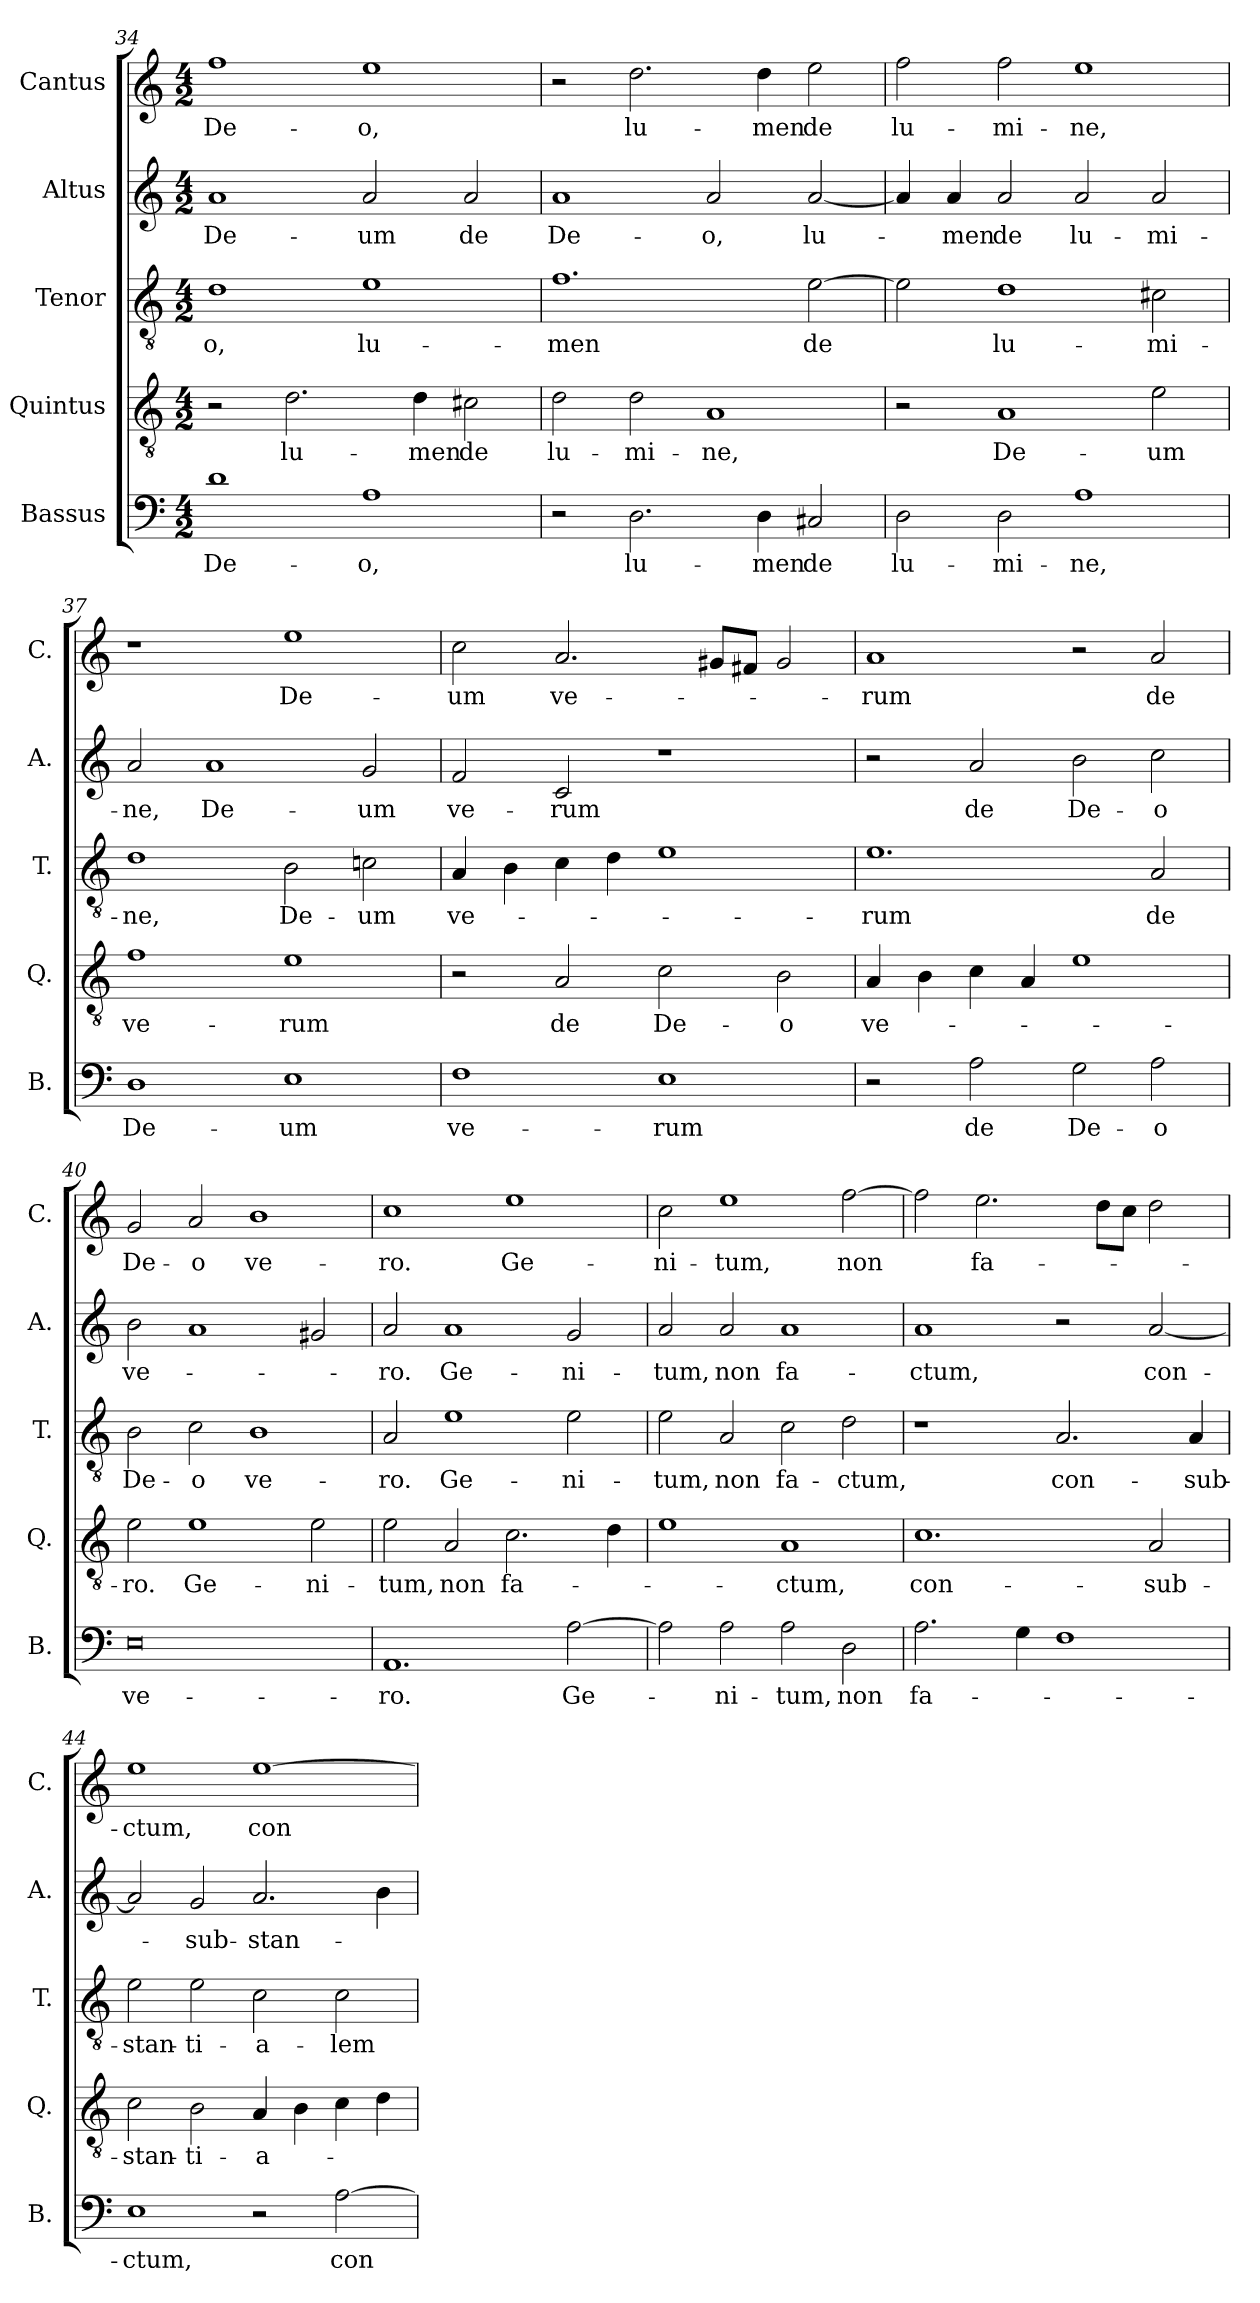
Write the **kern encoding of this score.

**kern	**text	**kern	**text	**kern	**text	**kern	**text	**kern	**text
*part5	*part5	*part4	*part4	*part3	*part3	*part2	*part2	*part1	*part1
*staff5	*staff5	*staff4	*staff4	*staff3	*staff3	*staff2	*staff2	*staff1	*staff1
*I"Bassus	*	*I"Quintus	*	*I"Tenor	*	*I"Altus	*	*I"Cantus	*
*I'B.	*	*I'Q.	*	*I'T.	*	*I'A.	*	*I'C.	*
*clefF4	*	*clefGv2	*	*clefGv2	*	*clefG2	*	*clefG2	*
*	*	*ITrd7c12	*	*ITrd7c12	*	*	*	*	*
*k[]	*	*k[]	*	*k[]	*	*k[]	*	*k[]	*
*C:	*	*C:	*	*C:	*	*C:	*	*C:	*
*M4/2	*	*M4/2	*	*M4/2	*	*M4/2	*	*M4/2	*
=34	=34	=34	=34	=34	=34	=34	=34	=34	=34
1d\	De-	2r	.	1D\	-o,	1a/	De-	1ff\	De-
.	.	2.D\	lu-	.	.	.	.	.	.
1A\	-o,	.	.	1E\	lu-	2a/	-um	1ee\	-o,
.	.	4D\	-men	.	.	.	.	.	.
.	.	2C#\	de	.	.	2a/	de	.	.
=35	=35	=35	=35	=35	=35	=35	=35	=35	=35
2r	.	2D\	lu-	1.F\	-men	1a/	De-	2r	.
2.D\	lu-	2D\	-mi-	.	.	.	.	2.dd\	lu-
.	.	1AA/	-ne,	.	.	2a/	-o,	.	.
4D\	-men	.	.	.	.	.	.	4dd\	-men
2C#X/	de	.	.	[2E\	de	[2a/	lu-	2ee\	de
=36	=36	=36	=36	=36	=36	=36	=36	=36	=36
2D\	lu-	2r	.	2E\]	.	4a/]	.	2ff\	lu-
.	.	.	.	.	.	4a/	-men	.	.
2D\	-mi-	1AA/	De-	1D\	lu-	2a/	de	2ff\	-mi-
1A\	-ne,	.	.	.	.	2a/	lu-	1ee\	-ne,
.	.	2E\	-um	2C#\	-mi-	2a/	-mi-	.	.
=37	=37	=37	=37	=37	=37	=37	=37	=37	=37
1D\	De-	1F\	ve-	1D\	-ne,	2a/	-ne,	1r	.
.	.	.	.	.	.	1a/	De-	.	.
1E\	-um	1E\	-rum	2BB\	De-	.	.	1ee\	De-
.	.	.	.	2Cn\	-um	2g/	-um	.	.
=38	=38	=38	=38	=38	=38	=38	=38	=38	=38
1F\	ve-	2r	.	4AA/	ve-	2f/	ve-	2cc\	-um
.	.	.	.	4BB\	.	.	.	.	.
.	.	2AA/	de	4C\	.	2c/	-rum	2.a/	ve-
.	.	.	.	4D\	.	.	.	.	.
1E\	-rum	2C\	De-	1E\	.	1r	.	.	.
.	.	.	.	.	.	.	.	8g#/L	.
.	.	.	.	.	.	.	.	8f#/J	.
.	.	2BB\	-o	.	.	.	.	2g#/	.
=39	=39	=39	=39	=39	=39	=39	=39	=39	=39
2r	.	4AA/	ve-	1.E\	-rum	2r	.	1a/	-rum
.	.	4BB\	.	.	.	.	.	.	.
2A\	de	4C\	.	.	.	2a/	de	.	.
.	.	4AA/	.	.	.	.	.	.	.
2G\	De-	1E\	.	.	.	2b\	De-	2r	.
2A\	-o	.	.	2AA/	de	2cc\	-o	2a/	de
=40	=40	=40	=40	=40	=40	=40	=40	=40	=40
0E\	ve-	2E\	-ro.	2BB\	De-	2b\	ve-	2g/	De-
.	.	1E\	Ge-	2C\	-o	1a/	.	2a/	-o
.	.	.	.	1BB\	ve-	.	.	1b\	ve-
.	.	2E\	-ni-	.	.	2g#/	.	.	.
=41	=41	=41	=41	=41	=41	=41	=41	=41	=41
1.AA/	-ro.	2E\	-tum,	2AA/	-ro.	2a/	-ro.	1cc\	-ro.
.	.	2AA/	non	1E\	Ge-	1a/	Ge-	.	.
.	.	2.C\	fa-	.	.	.	.	1ee\	Ge-
[2A\	Ge-	.	.	2E\	-ni-	2g/	-ni-	.	.
.	.	4D\	.	.	.	.	.	.	.
=42	=42	=42	=42	=42	=42	=42	=42	=42	=42
2A\]	.	1E\	.	2E\	-tum,	2a/	-tum,	2cc\	-ni-
2A\	-ni-	.	.	2AA/	non	2a/	non	1ee\	-tum,
2A\	-tum,	1AA/	-ctum,	2C\	fa-	1a/	fa-	.	.
2D\	non	.	.	2D\	-ctum,	.	.	[2ff\	non
=43	=43	=43	=43	=43	=43	=43	=43	=43	=43
2.A\	fa-	1.C\	con-	1r	.	1a/	-ctum,	2ff\]	.
.	.	.	.	.	.	.	.	2.ee\	fa-
4G\	.	.	.	.	.	.	.	.	.
1F\	.	.	.	2.AA/	con-	2r	.	.	.
.	.	.	.	.	.	.	.	8dd\L	.
.	.	.	.	.	.	.	.	8cc\J	.
.	.	2AA/	-sub-	.	.	[2a/	con-	2dd\	.
.	.	.	.	4AA/	-sub-	.	.	.	.
=44	=44	=44	=44	=44	=44	=44	=44	=44	=44
1E\	-ctum,	2C\	-stan-	2E\	-stan-	2a/]	.	1ee\	-ctum,
.	.	2BB\	-ti-	2E\	-ti-	2g/	-sub-	.	.
2r	.	4AA/	-a-	2C\	-a-	2.a/	-stan-	[1ee\	con-
.	.	4BB\	.	.	.	.	.	.	.
[2A\	con-	4C\	.	2C\	-lem	.	.	.	.
.	.	4D\	.	.	.	4b\	.	.	.
=	=	=	=	=	=	=	=	=	=
*-	*-	*-	*-	*-	*-	*-	*-	*-	*-
